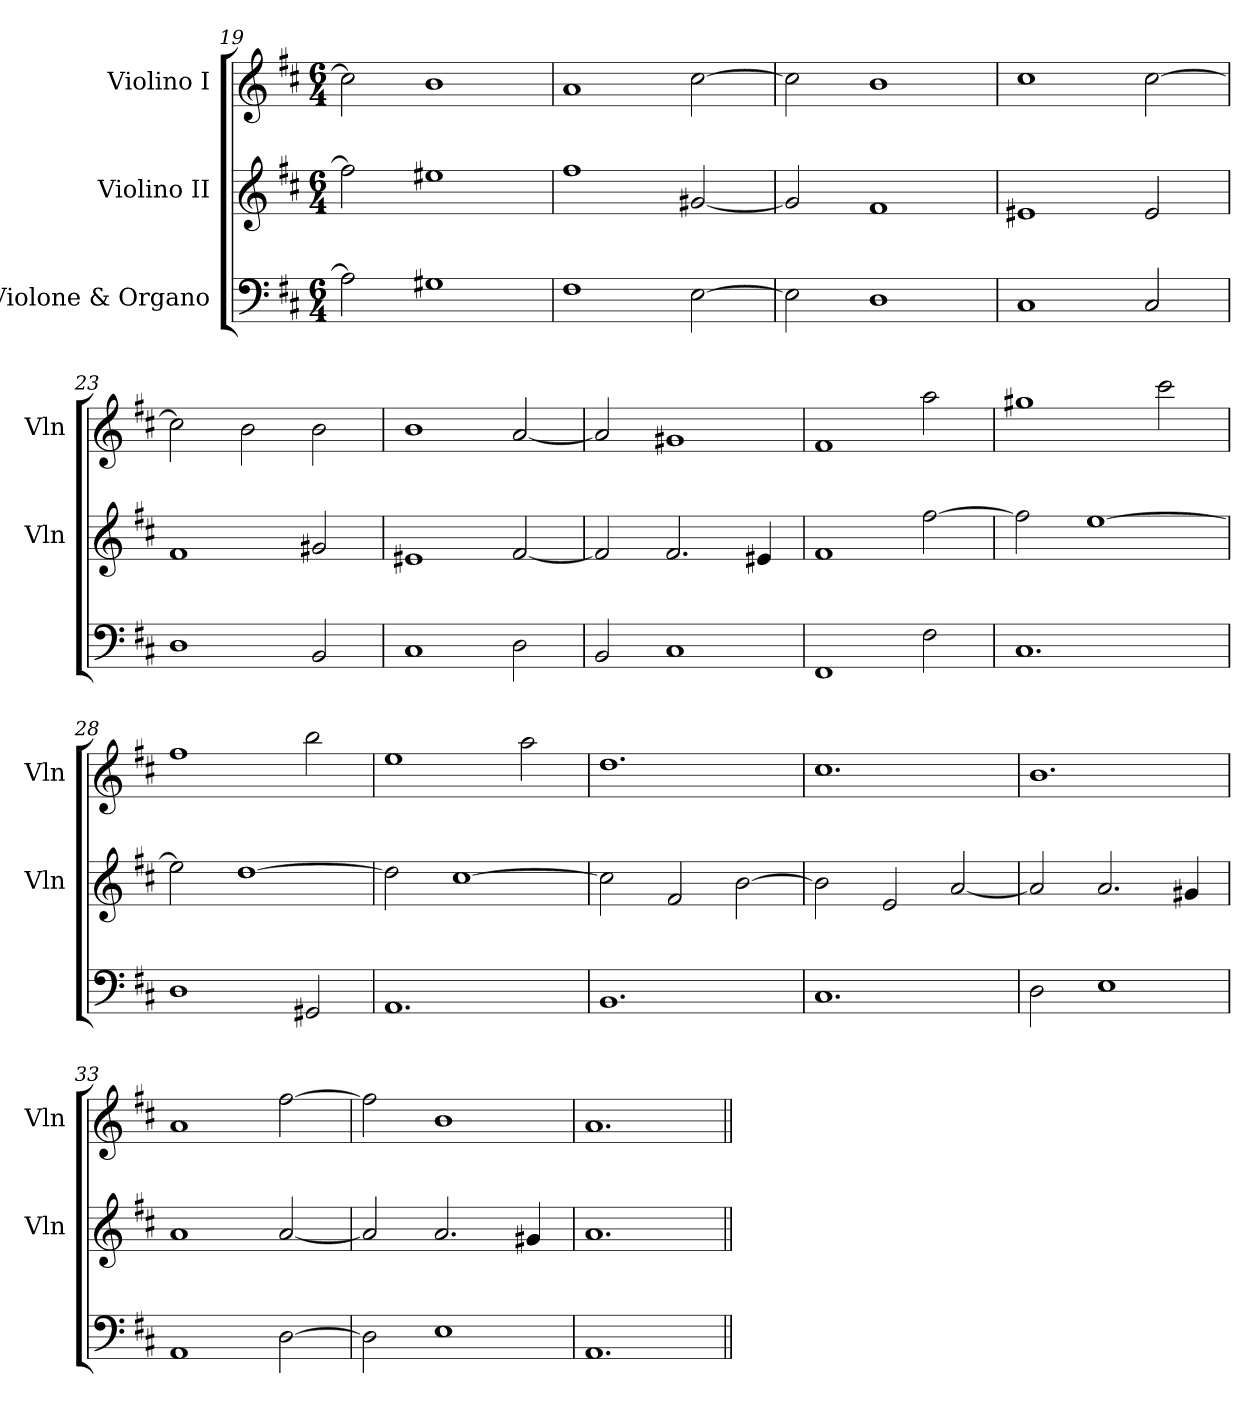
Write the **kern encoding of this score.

**kern	**kern	**kern
*part3	*part2	*part1
*staff3	*staff2	*staff1
*I"Violone & Organo	*I"Violino II	*I"Violino I
*	*I'Vln	*I'Vln
*clefF4	*clefG2	*clefG2
*k[f#c#]	*k[f#c#]	*k[f#c#]
*M6/4	*M6/4	*M6/4
=19	=19	=19
2A]	2ff#]	2cc#]
1G#X	1ee#X	1b
=20	=20	=20
1F#	1ff#	1a
[2E	[2g#X	[2cc#
=21	=21	=21
2E]	2g#]	2cc#]
1D	1f#	1b
=22	=22	=22
1C#	1e#X	1cc#
2C#	2e#	[2cc#
=23	=23	=23
1D	1f#	2cc#]
.	.	2b
2BB	2g#X	2b
=24	=24	=24
1C#	1e#X	1b
2D	[2f#	[2a
=25	=25	=25
2BB	2f#]	2a]
1C#	2.f#	1g#X
.	4e#X	.
=26	=26	=26
1FF#	1f#	1f#
2F#	[2ff#	2aa
=27	=27	=27
1.C#	2ff#]	1gg#X
.	[1ee	.
.	.	2ccc#
=28	=28	=28
1D	2ee]	1ff#
.	[1dd	.
2GG#X	.	2bb
=29	=29	=29
1.AA	2dd]	1ee
.	[1cc#	.
.	.	2aa
=30	=30	=30
1.BB	2cc#]	1.dd
.	2f#	.
.	[2b	.
=31	=31	=31
1.C#	2b]	1.cc#
.	2e	.
.	[2a	.
=32	=32	=32
2D	2a]	1.b
1E	2.a	.
.	4g#X	.
=33	=33	=33
1AA	1a	1a
[2D	[2a	[2ff#
=34	=34	=34
2D]	2a]	2ff#]
1E	2.a	1b
.	4g#X	.
=35	=35	=35
1.AA	1.a	1.a
=||	=||	=||
*-	*-	*-
